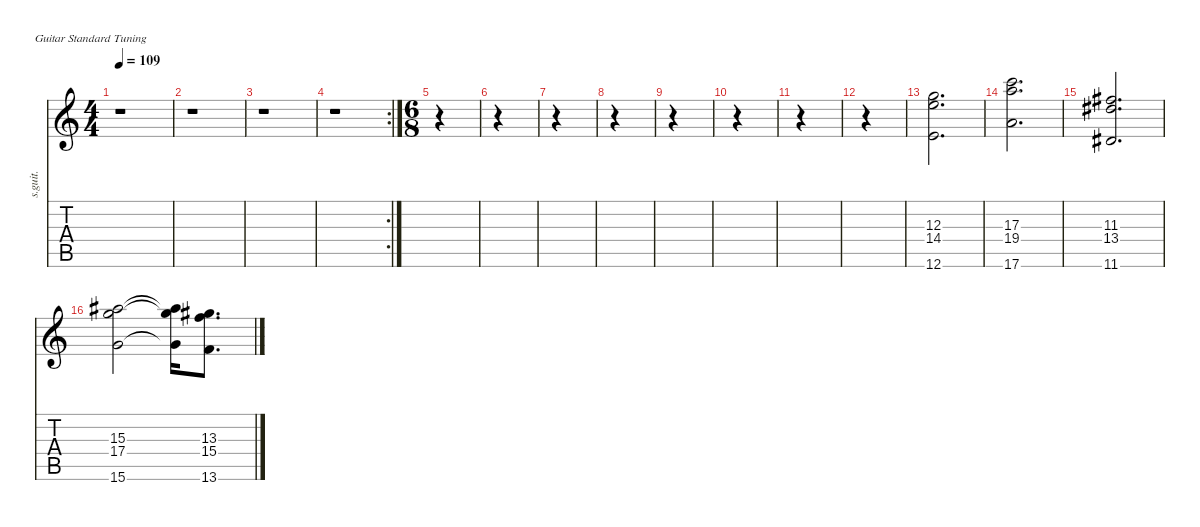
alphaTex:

\defaultSystemsLayout 4
\hideDynamics
\bracketExtendMode nobrackets
\track ("Acoustic Piano (Right Hand)" "s.guit.") {instrument acousticgrandpiano}
\staff {score tabs}
\tuning (E4 B3 G3 D3 A2 E2)
\displaytranspose 12
\ts (4 4)
\tempo 109
\clef g2
\ks c
r.1{dy f} |
r.1 |
r.1 |
\rc 2
r.1 |
\ts (6 8)
\beaming (8 2 2 2 2)
r.4 |
r.4 |
r.4 |
r.4 |
r.4 |
r.4 |
r.4 |
r.4 |
(12.3 14.4 12.6).2{d lyrics (0 "") lyrics (1 "") lyrics (2 "") lyrics (3 "") lyrics (4 "")} |
(17.3 19.4 17.6).2{d lyrics (0 "") lyrics (1 "") lyrics (2 "") lyrics (3 "") lyrics (4 "")} |
(11.3{acc #} 13.4{acc #} 11.6{acc #}).2{d lyrics (0 "") lyrics (1 "") lyrics (2 "") lyrics (3 "") lyrics (4 "")} |
(15.3{acc #} 17.4 15.6).2{lyrics (0 "") lyrics (1 "") lyrics (2 "") lyrics (3 "") lyrics (4 "")} (15.3{t acc #} 17.4{t} 15.6{t}).16{lyrics (0 "") lyrics (1 "") lyrics (2 "") lyrics (3 "") lyrics (4 "")} (13.3{acc #} 15.4 13.6).8{d lyrics (0 "") lyrics (1 "") lyrics (2 "") lyrics (3 "") lyrics (4 "")}
